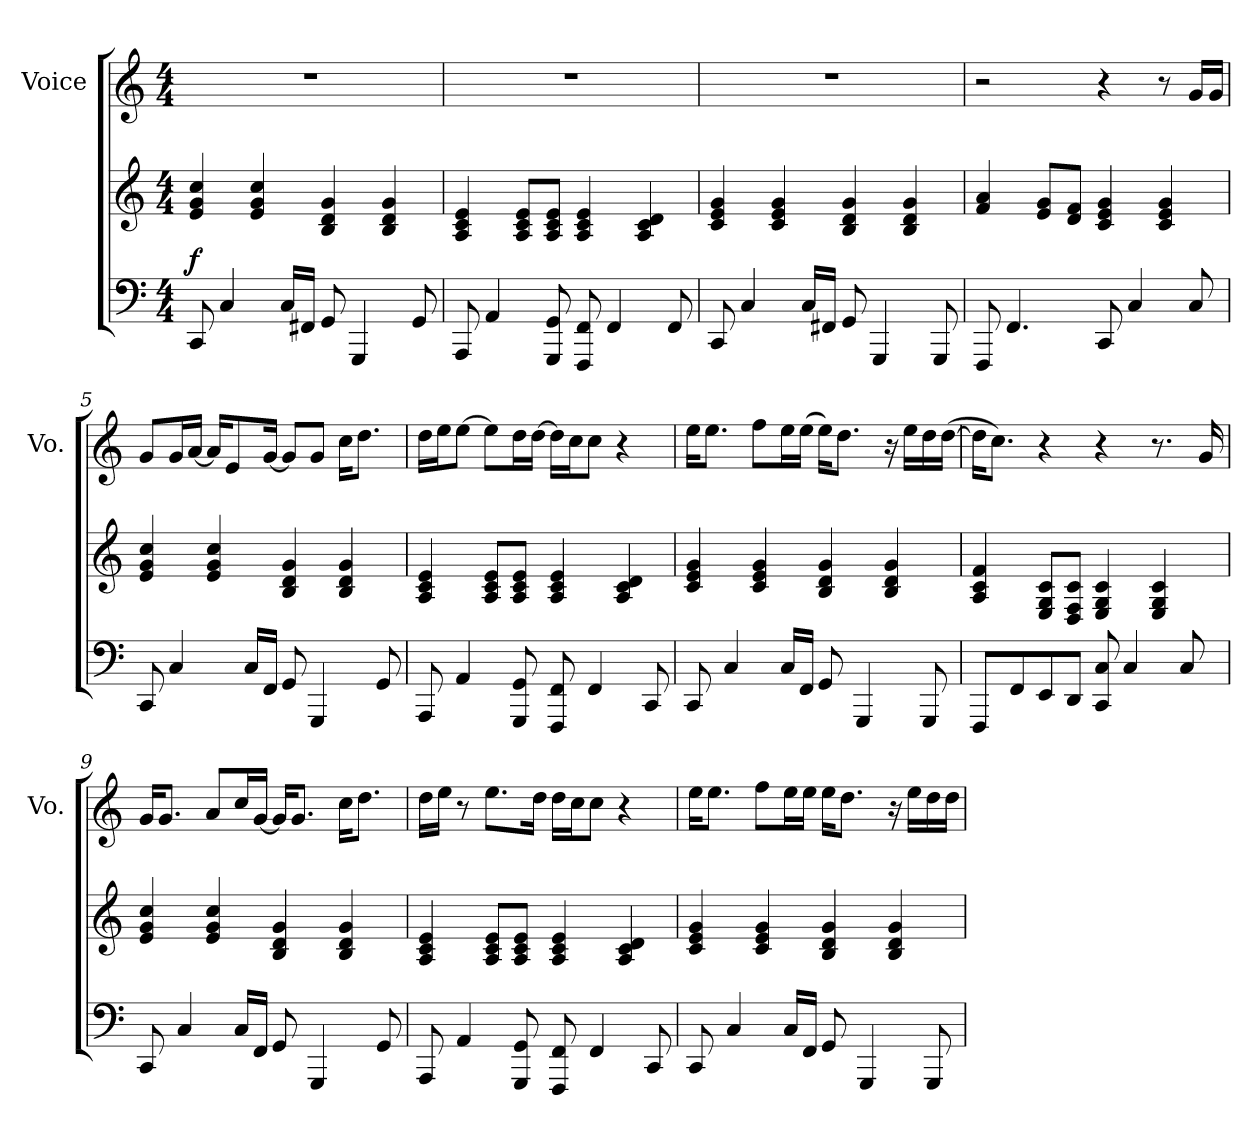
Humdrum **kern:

**kern	**kern	**dynam	**kern
*part2	*part2	*part2	*part1
*staff3	*staff2	*staff2/3	*staff1
*	*	*	*I"Voice
*	*	*	*I'Vo.
*clefF4	*clefG2	*	*clefG2
*k[]	*k[]	*	*k[]
*M4/4	*M4/4	*	*M4/4
=1	=1	=1	=1
!	!	!LO:DY:a=2	!
8CC/	4e/ 4g/ 4cc/	f	1r
4C/	.	.	.
.	4e/ 4g/ 4cc/	.	.
16C/LL	.	.	.
16FF#X/JJ	.	.	.
8GG/	4B/ 4d/ 4g/	.	.
4GGG/	.	.	.
.	4B/ 4d/ 4g/	.	.
8GG/	.	.	.
=2	=2	=2	=2
8AAA/	4A/ 4c/ 4e/	.	1r
4AA/	.	.	.
.	8A/ 8c/ 8e/L	.	.
8GGG/ 8GG/	8A/ 8c/ 8e/J	.	.
8FFF/ 8FF/	4A/ 4c/ 4e/	.	.
4FF/	.	.	.
.	4A/ 4c/ 4d/	.	.
8FF/	.	.	.
=3	=3	=3	=3
8CC/	4c/ 4e/ 4g/	.	1r
4C/	.	.	.
.	4c/ 4e/ 4g/	.	.
16C/LL	.	.	.
16FF#X/JJ	.	.	.
8GG/	4B/ 4d/ 4g/	.	.
4GGG/	.	.	.
.	4B/ 4d/ 4g/	.	.
8GGG/	.	.	.
=4	=4	=4	=4
8FFF/	4f/ 4a/	.	2r
4.FF/	.	.	.
.	8e/ 8g/L	.	.
.	8d/ 8f/J	.	.
8CC/	4c/ 4e/ 4g/	.	4r
4C/	.	.	.
.	4c/ 4e/ 4g/	.	8r
8C/	.	.	16g/LL
.	.	.	16g/JJ
!!LO:LB:g=z
=5	=5	=5	=5
8CC/	4e/ 4g/ 4cc/	.	8g/L
4C/	.	.	16g/L
.	.	.	[16a/JJ
.	4e/ 4g/ 4cc/	.	16a/KL]
.	.	.	8e/
16C/LL	.	.	.
16FF/JJ	.	.	[16g/Jk
8GG/	4B/ 4d/ 4g/	.	8g/L]
4GGG/	.	.	8g/J
.	4B/ 4d/ 4g/	.	16cc\KL
.	.	.	8.dd\J
8GG/	.	.	.
=6	=6	=6	=6
8AAA/	4A/ 4c/ 4e/	.	16dd\LL
.	.	.	16ee\J
4AA/	.	.	[8ee\J
.	8A/ 8c/ 8e/L	.	8ee\L]
8GGG/ 8GG/	8A/ 8c/ 8e/J	.	16dd\L
.	.	.	[16dd\JJ
8FFF/ 8FF/	4A/ 4c/ 4e/	.	16dd\LL]
.	.	.	16cc\J
4FF/	.	.	8cc\J
.	4A/ 4c/ 4d/	.	4r
8CC/	.	.	.
=7	=7	=7	=7
8CC/	4c/ 4e/ 4g/	.	16ee\KL
.	.	.	8.ee\J
4C/	.	.	.
.	4c/ 4e/ 4g/	.	8ff\L
16C/LL	.	.	16ee\L
16FF/JJ	.	.	(>16ee\JJ
8GG/	4B/ 4d/ 4g/	.	16ee\KL)
.	.	.	8.dd\J
4GGG/	.	.	.
.	4B/ 4d/ 4g/	.	16r
.	.	.	16ee\LL
8GGG/	.	.	16dd\
.	.	.	(>[16dd\JJ
!!LO:LB:g=z
=8	=8	=8	=8
8FFF/L	4A/ 4c/ 4f/	.	16dd\KL]
.	.	.	8.cc\J)
8FF/	.	.	.
8EE/	8E/ 8G/ 8c/L	.	4r
8DD/J	8D/ 8F/ 8c/J	.	.
8CC/ 8C/	4E/ 4G/ 4c/	.	4r
4C/	.	.	.
.	4E/ 4G/ 4c/	.	8.r
8C/	.	.	.
.	.	.	16g/
=9	=9	=9	=9
8CC/	4e/ 4g/ 4cc/	.	16g/KL
.	.	.	8.g/J
4C/	.	.	.
.	4e/ 4g/ 4cc/	.	8a/L
16C/LL	.	.	16cc/L
16FF/JJ	.	.	[16g/JJ
8GG/	4B/ 4d/ 4g/	.	16g/KL]
.	.	.	8.g/J
4GGG/	.	.	.
.	4B/ 4d/ 4g/	.	16cc\KL
.	.	.	8.dd\J
8GG/	.	.	.
=10	=10	=10	=10
8AAA/	4A/ 4c/ 4e/	.	16dd\LL
.	.	.	16ee\JJ
4AA/	.	.	8r
.	8A/ 8c/ 8e/L	.	8.ee\L
8GGG/ 8GG/	8A/ 8c/ 8e/J	.	.
.	.	.	16dd\Jk
8FFF/ 8FF/	4A/ 4c/ 4e/	.	16dd\LL
.	.	.	16cc\J
4FF/	.	.	8cc\J
.	4A/ 4c/ 4d/	.	4r
8CC/	.	.	.
!!LO:PB:g=z
=11	=11	=11	=11
8CC/	4c/ 4e/ 4g/	.	16ee\KL
.	.	.	8.ee\J
4C/	.	.	.
.	4c/ 4e/ 4g/	.	8ff\L
16C/LL	.	.	16ee\L
16FF/JJ	.	.	16ee\JJ
8GG/	4B/ 4d/ 4g/	.	16ee\KL
.	.	.	8.dd\J
4GGG/	.	.	.
.	4B/ 4d/ 4g/	.	16r
.	.	.	16ee\LL
8GGG/	.	.	16dd\
.	.	.	16dd\JJ
=	=	=	=
*-	*-	*-	*-
